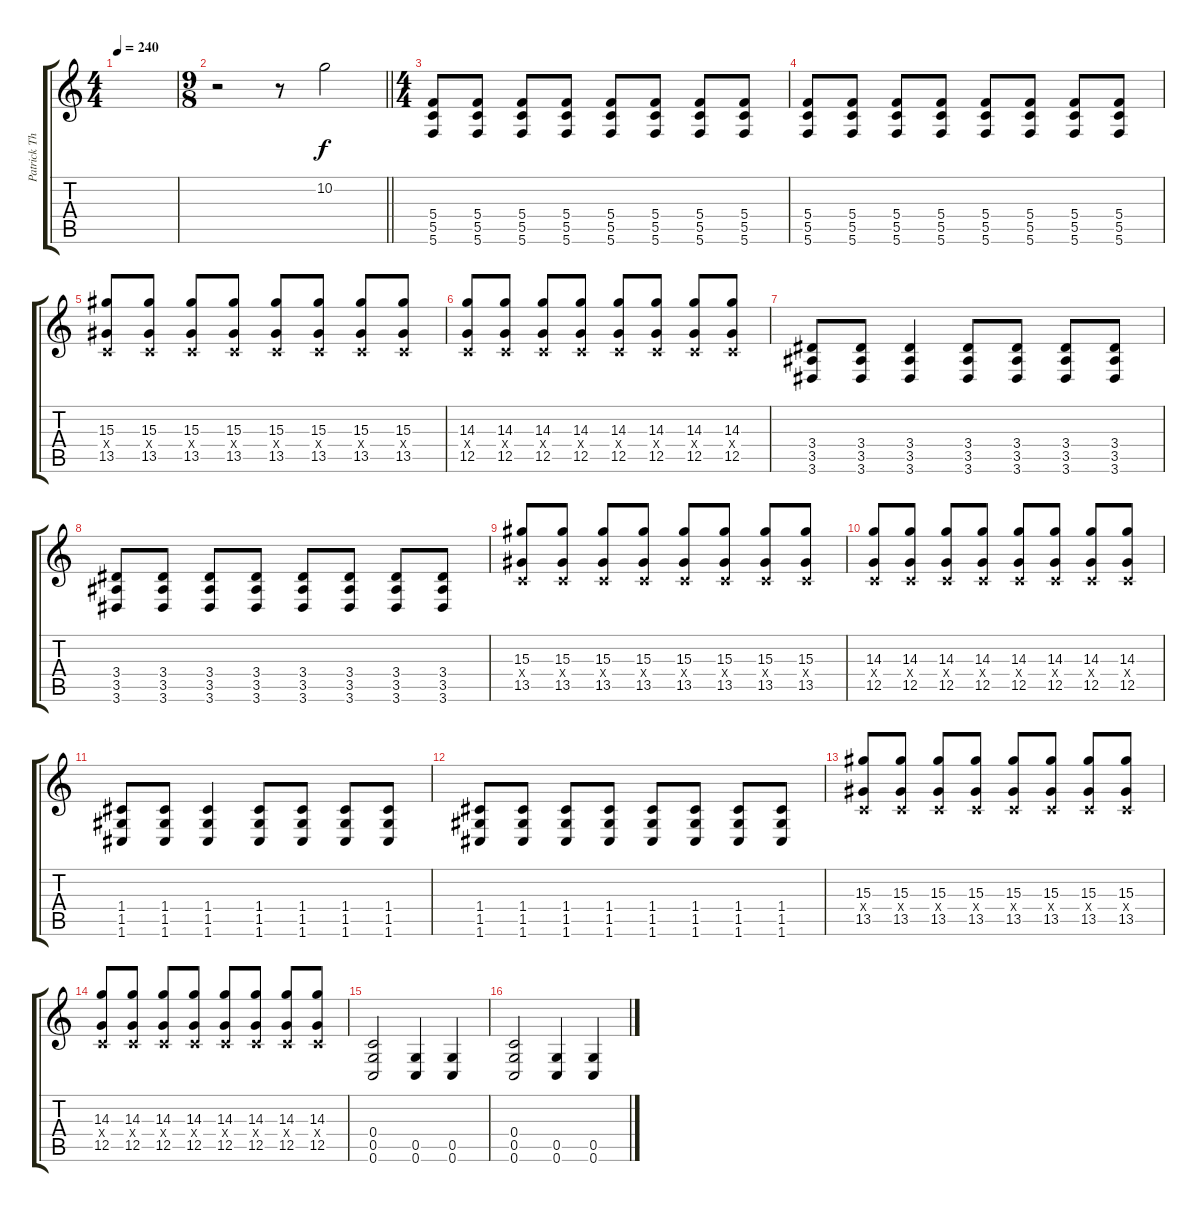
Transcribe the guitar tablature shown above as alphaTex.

\track ("Patrick Thompson - Guitar Harmonic" "Patrick Th") {instrument overdrivenguitar}
\staff {score tabs}
\tuning (D4 A3 F3 C3 G2 C2) {hide}
\ts (4 4)
\tempo 240
\clef g2
\ks c
|
\ts (9 8)
\barLineRight lightlight
r.2 r.8 10.2.2 |
\ts (4 4)
(5.4 5.5 5.6).8 (5.4 5.5 5.6).8 (5.4 5.5 5.6).8 (5.4 5.5 5.6).8 (5.4 5.5 5.6).8 (5.4 5.5 5.6).8 (5.4 5.5 5.6).8 (5.4 5.5 5.6).8 |
(5.4 5.5 5.6).8 (5.4 5.5 5.6).8 (5.4 5.5 5.6).8 (5.4 5.5 5.6).8 (5.4 5.5 5.6).8 (5.4 5.5 5.6).8 (5.4 5.5 5.6).8 (5.4 5.5 5.6).8 |
(15.3 0.4{x} 13.5).8 (15.3 0.4{x} 13.5).8 (15.3 0.4{x} 13.5).8 (15.3 0.4{x} 13.5).8 (15.3 0.4{x} 13.5).8 (15.3 0.4{x} 13.5).8 (15.3 0.4{x} 13.5).8 (15.3 0.4{x} 13.5).8 |
(14.3 0.4{x} 12.5).8 (14.3 0.4{x} 12.5).8 (14.3 0.4{x} 12.5).8 (14.3 0.4{x} 12.5).8 (14.3 0.4{x} 12.5).8 (14.3 0.4{x} 12.5).8 (14.3 0.4{x} 12.5).8 (14.3 0.4{x} 12.5).8 |
(3.4 3.5 3.6).8 (3.4 3.5 3.6).8 (3.4 3.5 3.6).4 (3.4 3.5 3.6).8 (3.4 3.5 3.6).8 (3.4 3.5 3.6).8 (3.4 3.5 3.6).8 |
(3.4 3.5 3.6).8 (3.4 3.5 3.6).8 (3.4 3.5 3.6).8 (3.4 3.5 3.6).8 (3.4 3.5 3.6).8 (3.4 3.5 3.6).8 (3.4 3.5 3.6).8 (3.4 3.5 3.6).8 |
(15.3 0.4{x} 13.5).8 (15.3 0.4{x} 13.5).8 (15.3 0.4{x} 13.5).8 (15.3 0.4{x} 13.5).8 (15.3 0.4{x} 13.5).8 (15.3 0.4{x} 13.5).8 (15.3 0.4{x} 13.5).8 (15.3 0.4{x} 13.5).8 |
(14.3 0.4{x} 12.5).8 (14.3 0.4{x} 12.5).8 (14.3 0.4{x} 12.5).8 (14.3 0.4{x} 12.5).8 (14.3 0.4{x} 12.5).8 (14.3 0.4{x} 12.5).8 (14.3 0.4{x} 12.5).8 (14.3 0.4{x} 12.5).8 |
(1.4 1.5 1.6).8 (1.4 1.5 1.6).8 (1.4 1.5 1.6).4 (1.4 1.5 1.6).8 (1.4 1.5 1.6).8 (1.4 1.5 1.6).8 (1.4 1.5 1.6).8 |
(1.4 1.5 1.6).8 (1.4 1.5 1.6).8 (1.4 1.5 1.6).8 (1.4 1.5 1.6).8 (1.4 1.5 1.6).8 (1.4 1.5 1.6).8 (1.4 1.5 1.6).8 (1.4 1.5 1.6).8 |
(15.3 0.4{x} 13.5).8 (15.3 0.4{x} 13.5).8 (15.3 0.4{x} 13.5).8 (15.3 0.4{x} 13.5).8 (15.3 0.4{x} 13.5).8 (15.3 0.4{x} 13.5).8 (15.3 0.4{x} 13.5).8 (15.3 0.4{x} 13.5).8 |
(14.3 0.4{x} 12.5).8 (14.3 0.4{x} 12.5).8 (14.3 0.4{x} 12.5).8 (14.3 0.4{x} 12.5).8 (14.3 0.4{x} 12.5).8 (14.3 0.4{x} 12.5).8 (14.3 0.4{x} 12.5).8 (14.3 0.4{x} 12.5).8 |
(0.4 0.5 0.6).2 (0.5 0.6).4 (0.5 0.6).4 |
(0.4 0.5 0.6).2 (0.5 0.6).4 (0.5 0.6).4
